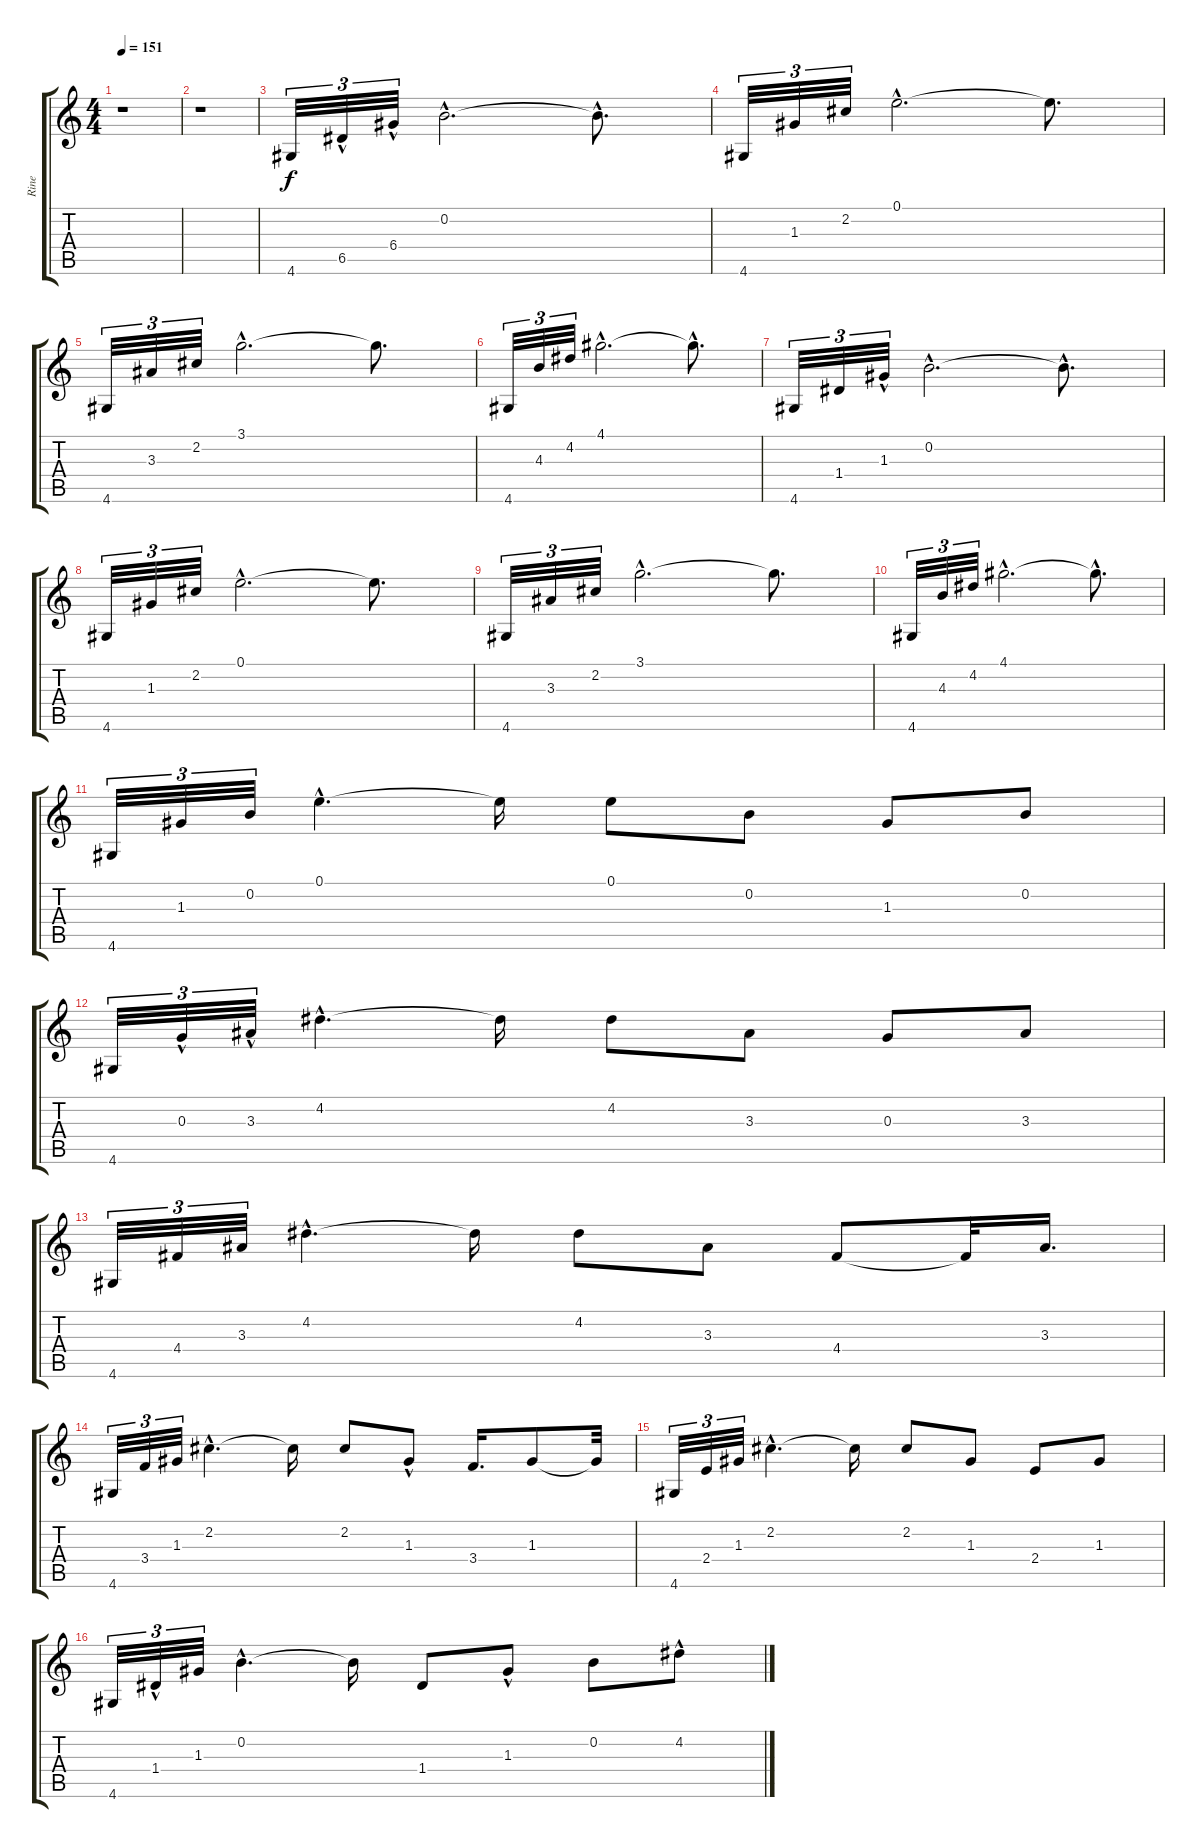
\track ("Rine" "Rine") {instrument acousticguitarnylon}
\staff {score tabs}
\tuning (E4 B3 G3 D3 A2 E2) {hide}
\ts (4 4)
\tempo 151
\clef g2
\ks c
r.1{dy f instrument acousticguitarnylon} |
r.1 |
4.6.32{tu (3 2)} 6.5{hac}.32{tu (3 2)} 6.4{hac}.32{tu (3 2)} 0.2{hac}.2{d} 0.2{hac t}.8{d} |
4.6.32{tu (3 2)} 1.3.32{tu (3 2)} 2.2.32{tu (3 2)} 0.1{hac}.2{d} 0.1{t}.8{d} |
4.6.32{tu (3 2)} 3.3.32{tu (3 2)} 2.2.32{tu (3 2)} 3.1{hac}.2{d} 3.1{t}.8{d} |
4.6.32{tu (3 2)} 4.3.32{tu (3 2)} 4.2.32{tu (3 2)} 4.1{hac}.2{d} 4.1{hac t}.8{d} |
4.6.32{tu (3 2)} 1.4.32{tu (3 2)} 1.3{hac}.32{tu (3 2)} 0.2{hac}.2{d} 0.2{hac t}.8{d} |
4.6.32{tu (3 2)} 1.3.32{tu (3 2)} 2.2.32{tu (3 2)} 0.1{hac}.2{d} 0.1{t}.8{d} |
4.6.32{tu (3 2)} 3.3.32{tu (3 2)} 2.2.32{tu (3 2)} 3.1{hac}.2{d} 3.1{t}.8{d} |
4.6.32{tu (3 2)} 4.3.32{tu (3 2)} 4.2.32{tu (3 2)} 4.1{hac}.2{d} 4.1{hac t}.8{d} |
4.6.32{tu (3 2)} 1.3.32{tu (3 2)} 0.2.32{tu (3 2)} 0.1{hac}.4{d} 0.1{t}.16 0.1.8 0.2.8 1.3.8 0.2.8 |
4.6.32{tu (3 2)} 0.3{hac}.32{tu (3 2)} 3.3{hac}.32{tu (3 2)} 4.2{hac}.4{d} 4.2{t}.16 4.2.8 3.3.8 0.3.8 3.3.8 |
4.6.32{tu (3 2)} 4.4.32{tu (3 2)} 3.3.32{tu (3 2)} 4.2{hac}.4{d} 4.2{t}.16 4.2.8 3.3.8 4.4.8 4.4{t}.32 3.3.16{d} |
4.6.32{tu (3 2)} 3.4.32{tu (3 2)} 1.3.32{tu (3 2)} 2.2{hac}.4{d} 2.2{t}.16 2.2.8 1.3{hac}.8 3.4.16{d} 1.3.8 1.3{t}.32 |
4.6.32{tu (3 2)} 2.4.32{tu (3 2)} 1.3.32{tu (3 2)} 2.2{hac}.4{d} 2.2{t}.16 2.2.8 1.3.8 2.4.8 1.3.8 |
4.6.32{tu (3 2)} 1.4{hac}.32{tu (3 2)} 1.3.32{tu (3 2)} 0.2{hac}.4{d} 0.2{t}.16 1.4.8 1.3{hac}.8 0.2.8 4.2{hac}.8
